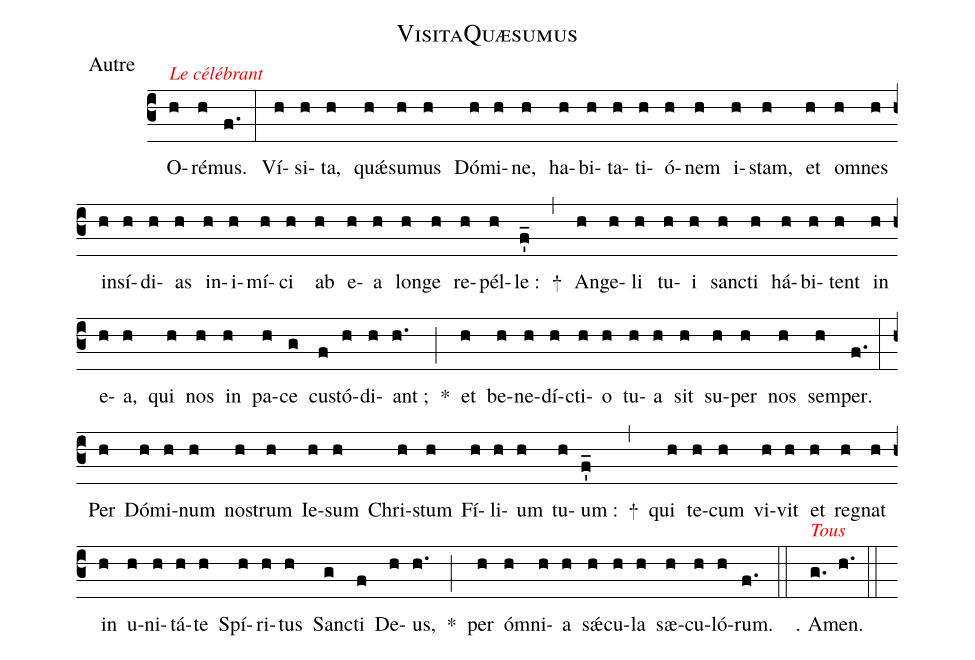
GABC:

name:VisitaQuæsumus;
office-part:Autre;
%%
(c3) <alt>\rubrica{Le célébrant}</alt>
O(h)ré(h)mus.(f.) (:)

Ví(h)si(h)ta,(h) qu<sp>'ae</sp>(h)su(h)mus(h) Dó(h)mi(h)ne,(h) ha(h)bi(h)ta(h)ti(h)ó(h)nem(h) i(h)stam,(h) et(h) o(h)mnes(h) in(h)sí(h)di(h)as(h) in(h)i(h)mí(h)ci(h) ab(h) e(h)a(h) lon(h)ge(h) re(h)pél(h)le :(f'_) +(,) An(h)ge(h)li(h) tu(h)i(h) san(h)cti(h) há(h)bi(h)tent(h) in(h) e(h)a,(h) qui(h) nos(h) in(h) pa(h)ce(g) cu(f)stó(h)di(h)ant ;(h.) *(;)
et(h) be(h)ne(h)dí(h)cti(h)o(h) tu(h)a(h) sit(h) su(h)per(h) nos(h) sem(h)per.(f.) (:)

Per(h) Dó(h)mi(h)num(h) no(h)strum(h) Ie(h)sum(h) Chri(h)stum(h) Fí(h)li(h)um(h) tu(h)um :(f'_) +(,) qui(h) te(h)cum(h) vi(h)vit(h) et(h) re(h)gnat(h) in(h) u(h)ni(h)tá(h)te(h) Spí(h)ri(h)tus(h) San(g)cti(f) De(h)us,(h.) *(;)
per(h) ó(h)mni(h)a(h) s<sp>'ae</sp>(h)cu(h)la(h) sæ(h)cu(h)ló(h)rum.(f.) (::)

<alt>\rubrica{Tous}</alt>
℟. {A}(g.)men.(h.) (::)
